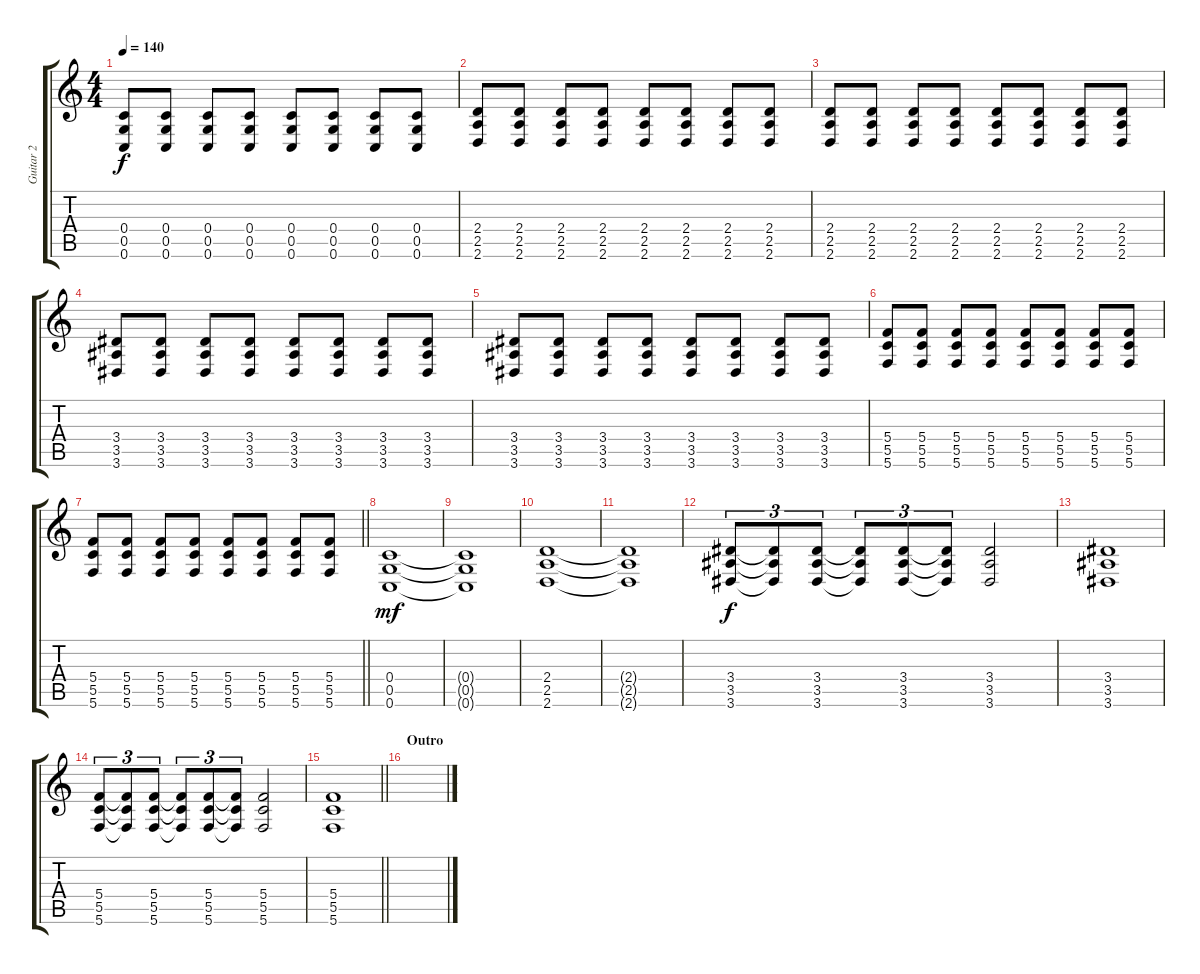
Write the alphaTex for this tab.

\track ("Guitar 2" "Guitar 2") {instrument overdrivenguitar}
\staff {score tabs}
\tuning (D4 A3 F3 C3 G2 C2) {hide}
\ts (4 4)
\tempo 140
\clef g2
\ks c
(0.4 0.5 0.6).8{dy f} (0.4 0.5 0.6).8 (0.4 0.5 0.6).8 (0.4 0.5 0.6).8 (0.4 0.5 0.6).8 (0.4 0.5 0.6).8 (0.4 0.5 0.6).8 (0.4 0.5 0.6).8 |
(2.4 2.5 2.6).8 (2.4 2.5 2.6).8 (2.4 2.5 2.6).8 (2.4 2.5 2.6).8 (2.4 2.5 2.6).8 (2.4 2.5 2.6).8 (2.4 2.5 2.6).8 (2.4 2.5 2.6).8 |
(2.4 2.5 2.6).8 (2.4 2.5 2.6).8 (2.4 2.5 2.6).8 (2.4 2.5 2.6).8 (2.4 2.5 2.6).8 (2.4 2.5 2.6).8 (2.4 2.5 2.6).8 (2.4 2.5 2.6).8 |
(3.4 3.5 3.6).8 (3.4 3.5 3.6).8 (3.4 3.5 3.6).8 (3.4 3.5 3.6).8 (3.4 3.5 3.6).8 (3.4 3.5 3.6).8 (3.4 3.5 3.6).8 (3.4 3.5 3.6).8 |
(3.4 3.5 3.6).8 (3.4 3.5 3.6).8 (3.4 3.5 3.6).8 (3.4 3.5 3.6).8 (3.4 3.5 3.6).8 (3.4 3.5 3.6).8 (3.4 3.5 3.6).8 (3.4 3.5 3.6).8 |
(5.4 5.5 5.6).8 (5.4 5.5 5.6).8 (5.4 5.5 5.6).8 (5.4 5.5 5.6).8 (5.4 5.5 5.6).8 (5.4 5.5 5.6).8 (5.4 5.5 5.6).8 (5.4 5.5 5.6).8 |
\barLineRight lightlight
(5.4 5.5 5.6).8 (5.4 5.5 5.6).8 (5.4 5.5 5.6).8 (5.4 5.5 5.6).8 (5.4 5.5 5.6).8 (5.4 5.5 5.6).8 (5.4 5.5 5.6).8 (5.4 5.5 5.6).8 |
(0.4 0.5 0.6).1{dy mf} |
(0.4{t} 0.5{t} 0.6{t}).1 |
(2.4 2.5 2.6).1 |
(2.4{t} 2.5{t} 2.6{t}).1 |
(3.4 3.5 3.6).8{tu (3 2) dy f} (3.4{t} 3.5{t} 3.6{t}).8{tu (3 2)} (3.4 3.5 3.6).8{tu (3 2)} (3.4{t} 3.5{t} 3.6{t}).8{tu (3 2)} (3.4 3.5 3.6).8{tu (3 2)} (3.4{t} 3.5{t} 3.6{t}).8{tu (3 2)} (3.4 3.5 3.6).2 |
(3.4 3.5 3.6).1 |
(5.4 5.5 5.6).8{tu (3 2)} (5.4{t} 5.5{t} 5.6{t}).8{tu (3 2)} (5.4 5.5 5.6).8{tu (3 2)} (5.4{t} 5.5{t} 5.6{t}).8{tu (3 2)} (5.4 5.5 5.6).8{tu (3 2)} (5.4{t} 5.5{t} 5.6{t}).8{tu (3 2)} (5.4 5.5 5.6).2 |
\barLineRight lightlight
(5.4 5.5 5.6).1 |
\section ("" "Outro")
